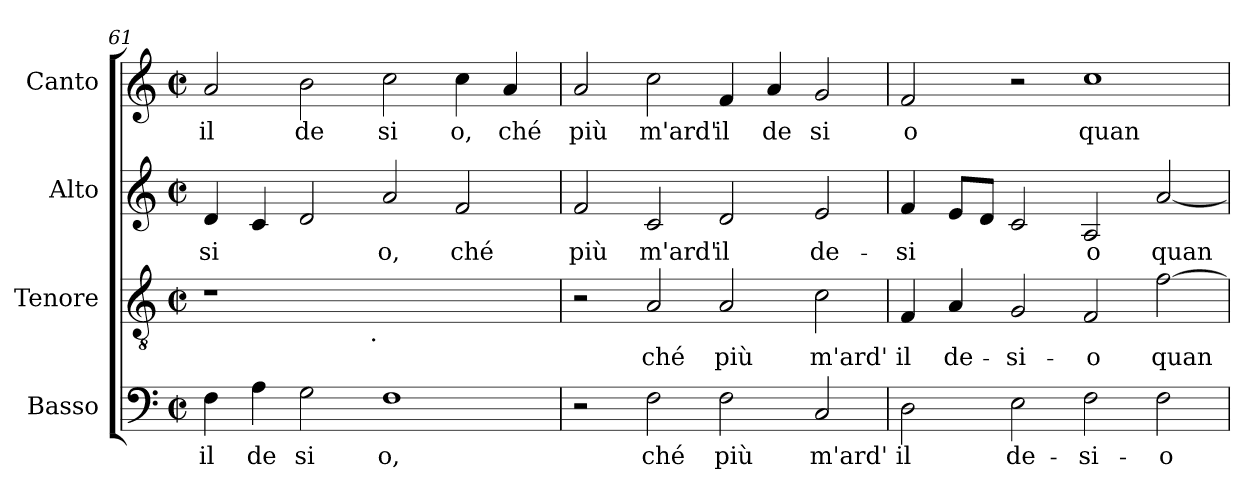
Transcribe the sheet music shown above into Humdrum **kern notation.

**kern	**text	**kern	**text	**kern	**text	**kern	**text
*part4	*part4	*part3	*part3	*part2	*part2	*part1	*part1
*staff4	*staff4	*staff3	*staff3	*staff2	*staff2	*staff1	*staff1
*I"Basso	*	*I"Tenore	*	*I"Alto	*	*I"Canto	*
*clefF4	*	*clefGv2	*	*clefG2	*	*clefG2	*
*k[]	*	*k[]	*	*k[]	*	*k[]	*
*C:	*	*C:	*	*C:	*	*C:	*
*M2/2	*	*M2/2	*	*M2/2	*	*M2/2	*
*met(c|)	*	*met(c|)	*	*met(c|)	*	*met(c|)	*
=61	=61	=61	=61	=61	=61	=61	=61
!	!LO:LY:b:cj	!	!	!	!LO:LY:b:cj	!	!LO:LY:b:cj
*	*	*^	*	*	*	*	*
4F\	il	1r	2ryy	.	4d/	si	2a/	il
!	!LO:LY:b:cj	!	!	!	!	!LO:LY:b:cj	!	!
4A\	de	.	.	.	4c/	.	.	.
!	!LO:LY:b:cj	!	!	!	!	!LO:LY:b:cj	!	!LO:LY:b:cj
2G\	si	.	4...ryy	.	2d/	.	2b\	de
!	!	!	!LO:TX:b:t=.	!	!	!	!	!
.	.	.	1ryy	.	.	.	.	.
!	!LO:LY:b:cj	!	!	!	!	!LO:LY:b:cj	!	!LO:LY:b:cj
1F	o,	1ryy	.	.	2a/	o,	2cc\	si
!	!	!	!	!	!	!LO:LY:b:cj	!	!LO:LY:b:cj
.	.	.	.	.	2f/	ché	4cc\	o,
!	!	!	!	!	!	!	!	!LO:LY:b:cj
.	.	.	.	.	.	.	4a/	ché
.	.	.	32ryy	.	.	.	.	.
!!LO:PB:g=z
=62	=62	=62	=62	=62	=62	=62	=62	=62
!	!	!	!	!	!	!LO:LY:b:cj	!	!LO:LY:b:cj
*	*	*v	*v	*	*	*	*	*
2r	.	2r	.	2f/	più	2a/	più
!	!LO:LY:b:cj	!	!LO:LY:b:cj	!	!LO:LY:b:cj	!	!LO:LY:b:cj
2F\	ché	2A/	ché	2c/	m'ard'	2cc\	m'ard'
!	!LO:LY:b:cj	!	!LO:LY:b:cj	!	!LO:LY:b:cj	!	!LO:LY:b:cj
2F\	più	2A/	più	2d/	il	4f/	il
!	!	!	!	!	!	!	!LO:LY:b:cj
.	.	.	.	.	.	4a/	de
!	!LO:LY:b:cj	!	!LO:LY:b:cj	!	!LO:LY:b:cj	!	!LO:LY:b:cj
2C/	m'ard'	2c\	m'ard'	2e/	de-	2g/	si
=63	=63	=63	=63	=63	=63	=63	=63
!	!LO:LY:b:cj	!	!LO:LY:b:cj	!	!LO:LY:b:cj	!	!LO:LY:b:cj
2D\	il	4F/	il	4f/	-si-	2f/	o
!	!	!	!LO:LY:b:cj	!	!LO:LY:b:cj	!	!
.	.	4A/	de-	8e/L	--	.	.
!	!	!	!	!	!LO:LY:b:cj	!	!
.	.	.	.	8d/J	--	.	.
!	!LO:LY:b:cj	!	!LO:LY:b:cj	!	!LO:LY:b:cj	!	!
2E\	de-	2G/	-si-	2c/	--	2r	.
!	!LO:LY:b:cj	!	!LO:LY:b:cj	!	!LO:LY:b:cj	!	!LO:LY:b:cj
2F\	-si-	2F/	-o	2A/	-o	1cc	quan
!	!LO:LY:b:cj	!	!LO:LY:b:cj	!	!LO:LY:b:cj	!	!
2F\	-o	[>2f\	quan-	[<2a/	quan-	.	.
=	=	=	=	=	=	=	=
*-	*-	*-	*-	*-	*-	*-	*-
